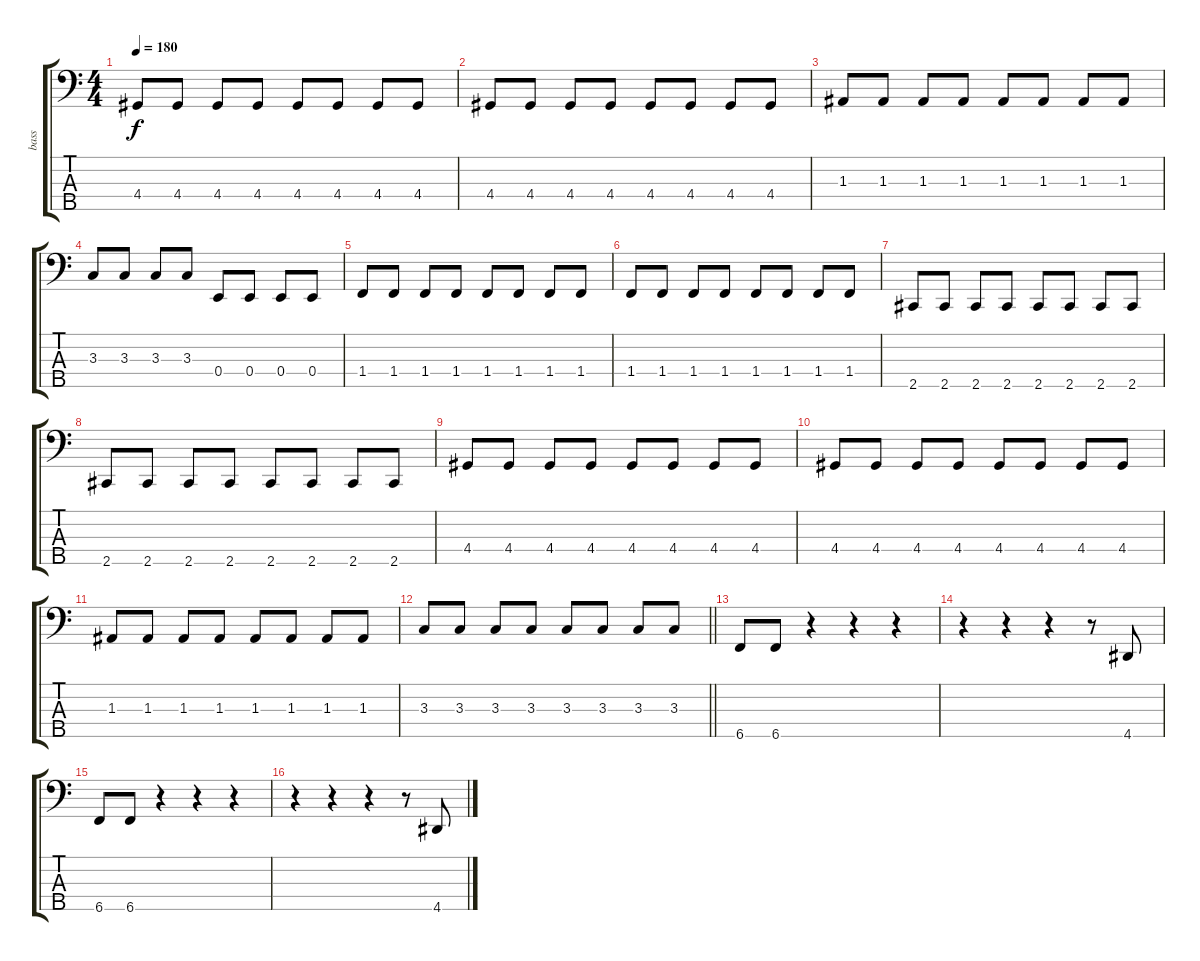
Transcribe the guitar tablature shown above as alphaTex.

\track ("bass" "bass") {instrument electricbassfinger}
\staff {score tabs}
\tuning (G2 D2 A1 E1 B0) {hide}
\ts (4 4)
\tempo 180
\clef f4
\ks c
4.4.8{dy f} 4.4.8 4.4.8 4.4.8 4.4.8 4.4.8 4.4.8 4.4.8 |
4.4.8 4.4.8 4.4.8 4.4.8 4.4.8 4.4.8 4.4.8 4.4.8 |
1.3.8 1.3.8 1.3.8 1.3.8 1.3.8 1.3.8 1.3.8 1.3.8 |
3.3.8 3.3.8 3.3.8 3.3.8 0.4.8 0.4.8 0.4.8 0.4.8 |
1.4.8 1.4.8 1.4.8 1.4.8 1.4.8 1.4.8 1.4.8 1.4.8 |
1.4.8 1.4.8 1.4.8 1.4.8 1.4.8 1.4.8 1.4.8 1.4.8 |
2.5.8 2.5.8 2.5.8 2.5.8 2.5.8 2.5.8 2.5.8 2.5.8 |
2.5.8 2.5.8 2.5.8 2.5.8 2.5.8 2.5.8 2.5.8 2.5.8 |
4.4.8 4.4.8 4.4.8 4.4.8 4.4.8 4.4.8 4.4.8 4.4.8 |
4.4.8 4.4.8 4.4.8 4.4.8 4.4.8 4.4.8 4.4.8 4.4.8 |
1.3.8 1.3.8 1.3.8 1.3.8 1.3.8 1.3.8 1.3.8 1.3.8 |
\barLineRight lightlight
3.3.8 3.3.8 3.3.8 3.3.8 3.3.8 3.3.8 3.3.8 3.3.8 |
6.5.8 6.5.8 r.4 r.4 r.4 |
r.4 r.4 r.4 r.8 4.5.8 |
6.5.8 6.5.8 r.4 r.4 r.4 |
r.4 r.4 r.4 r.8 4.5.8
